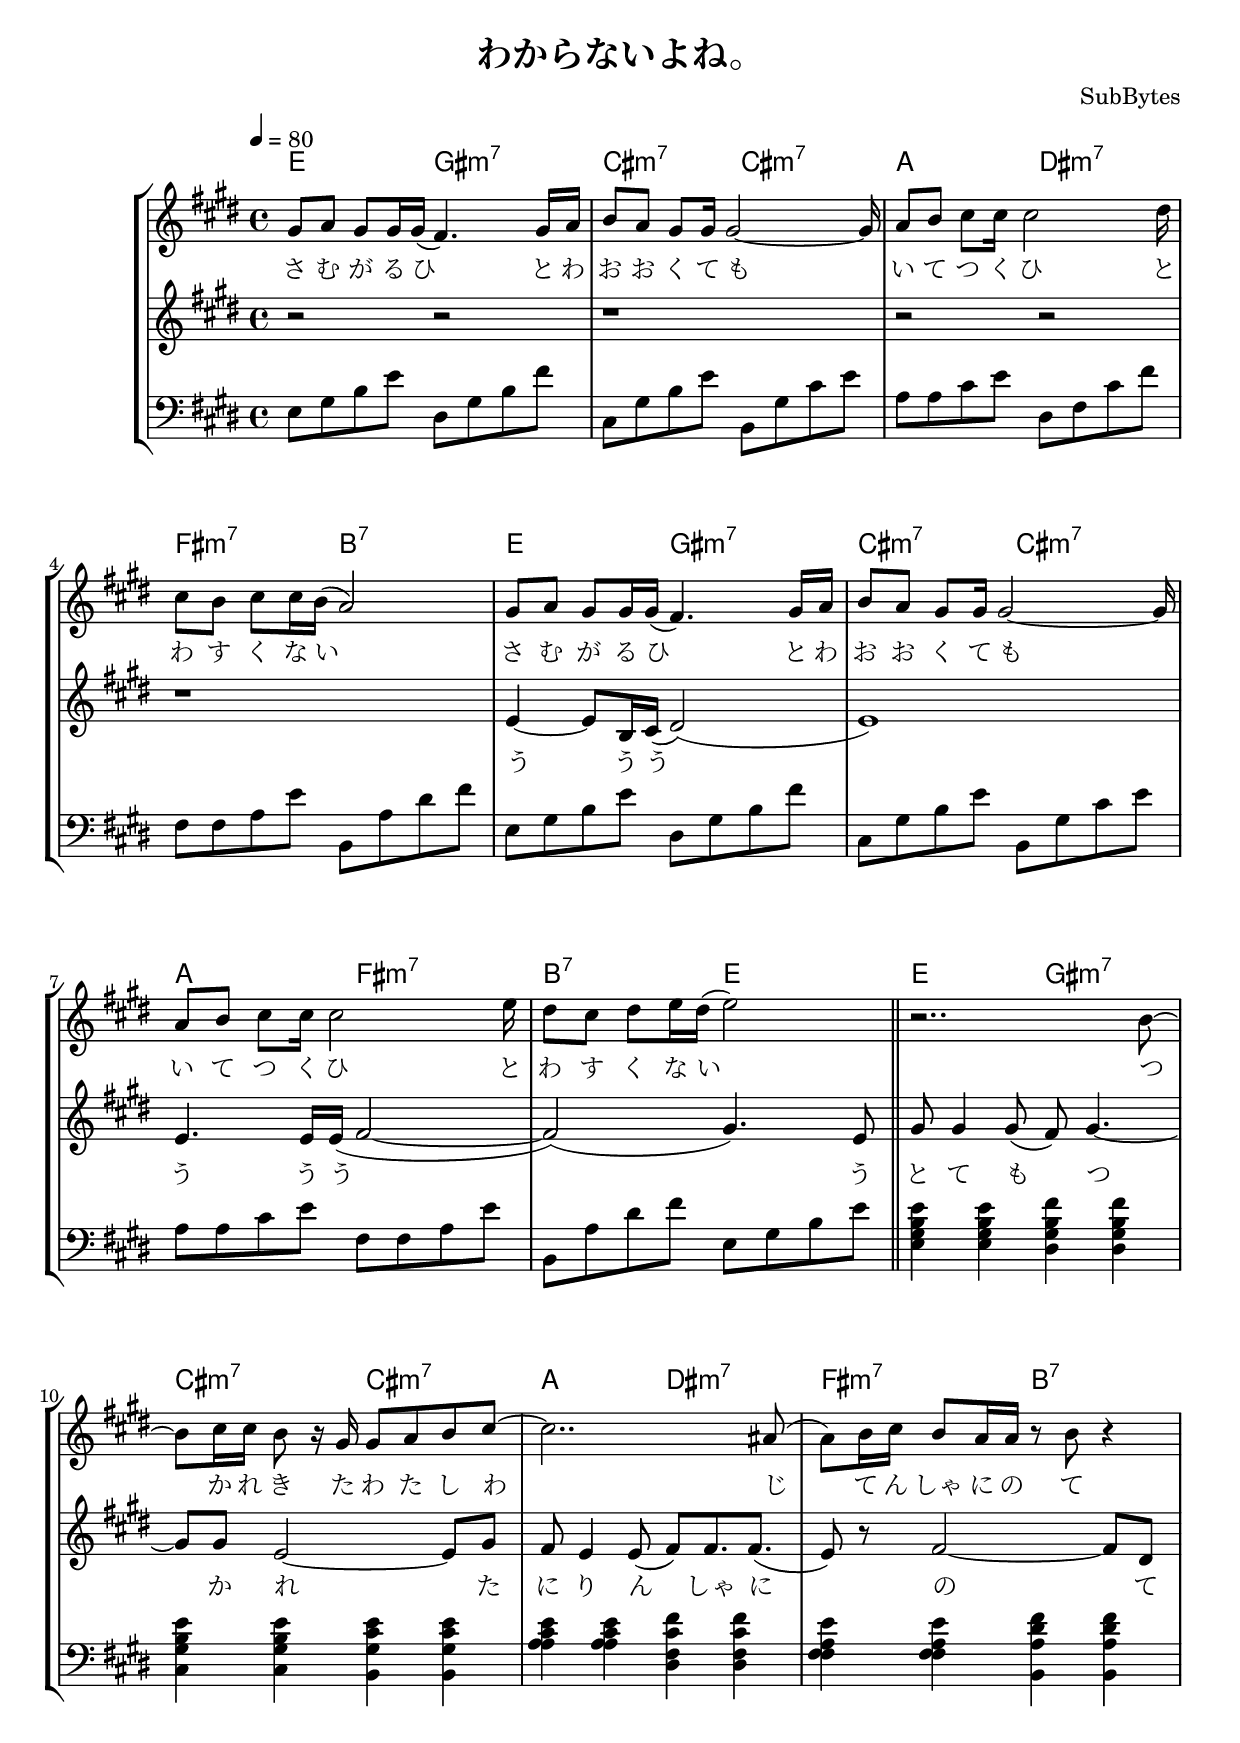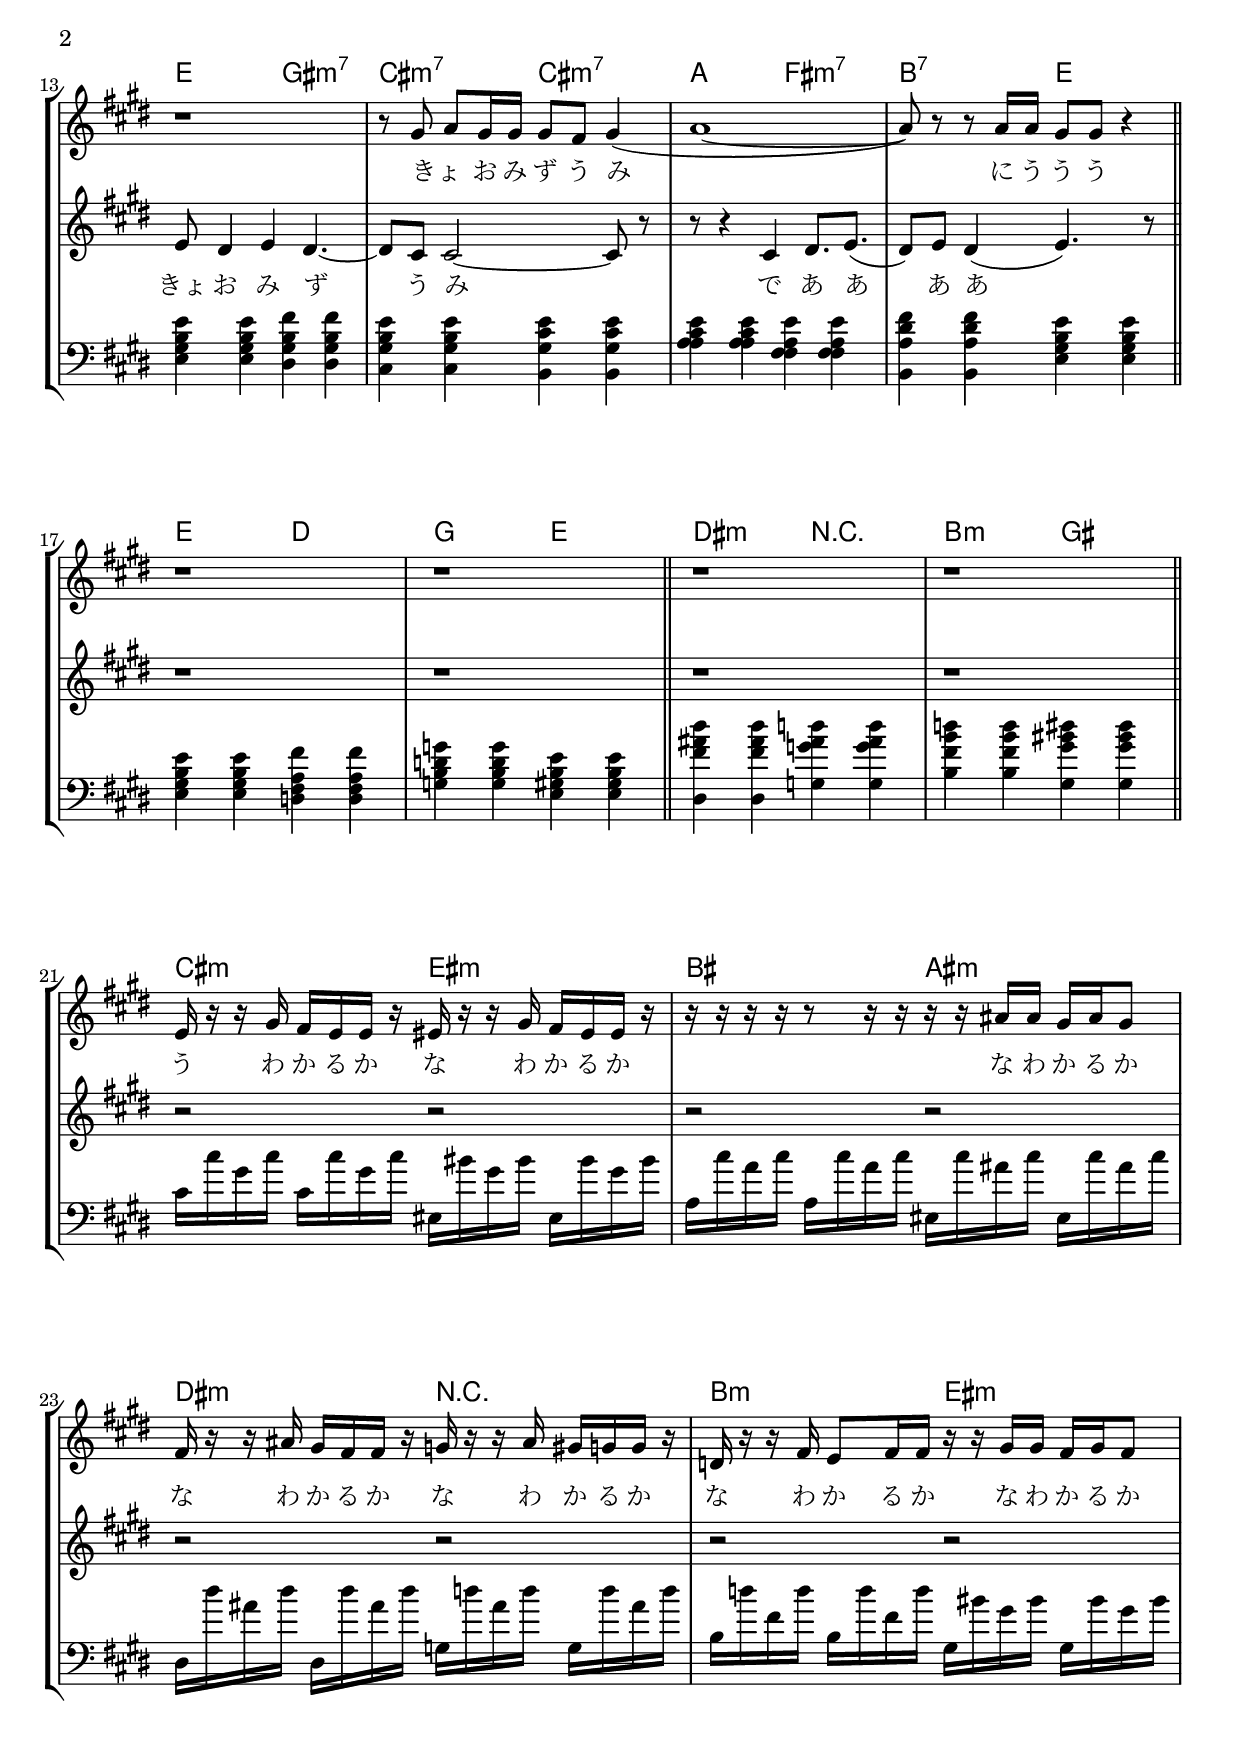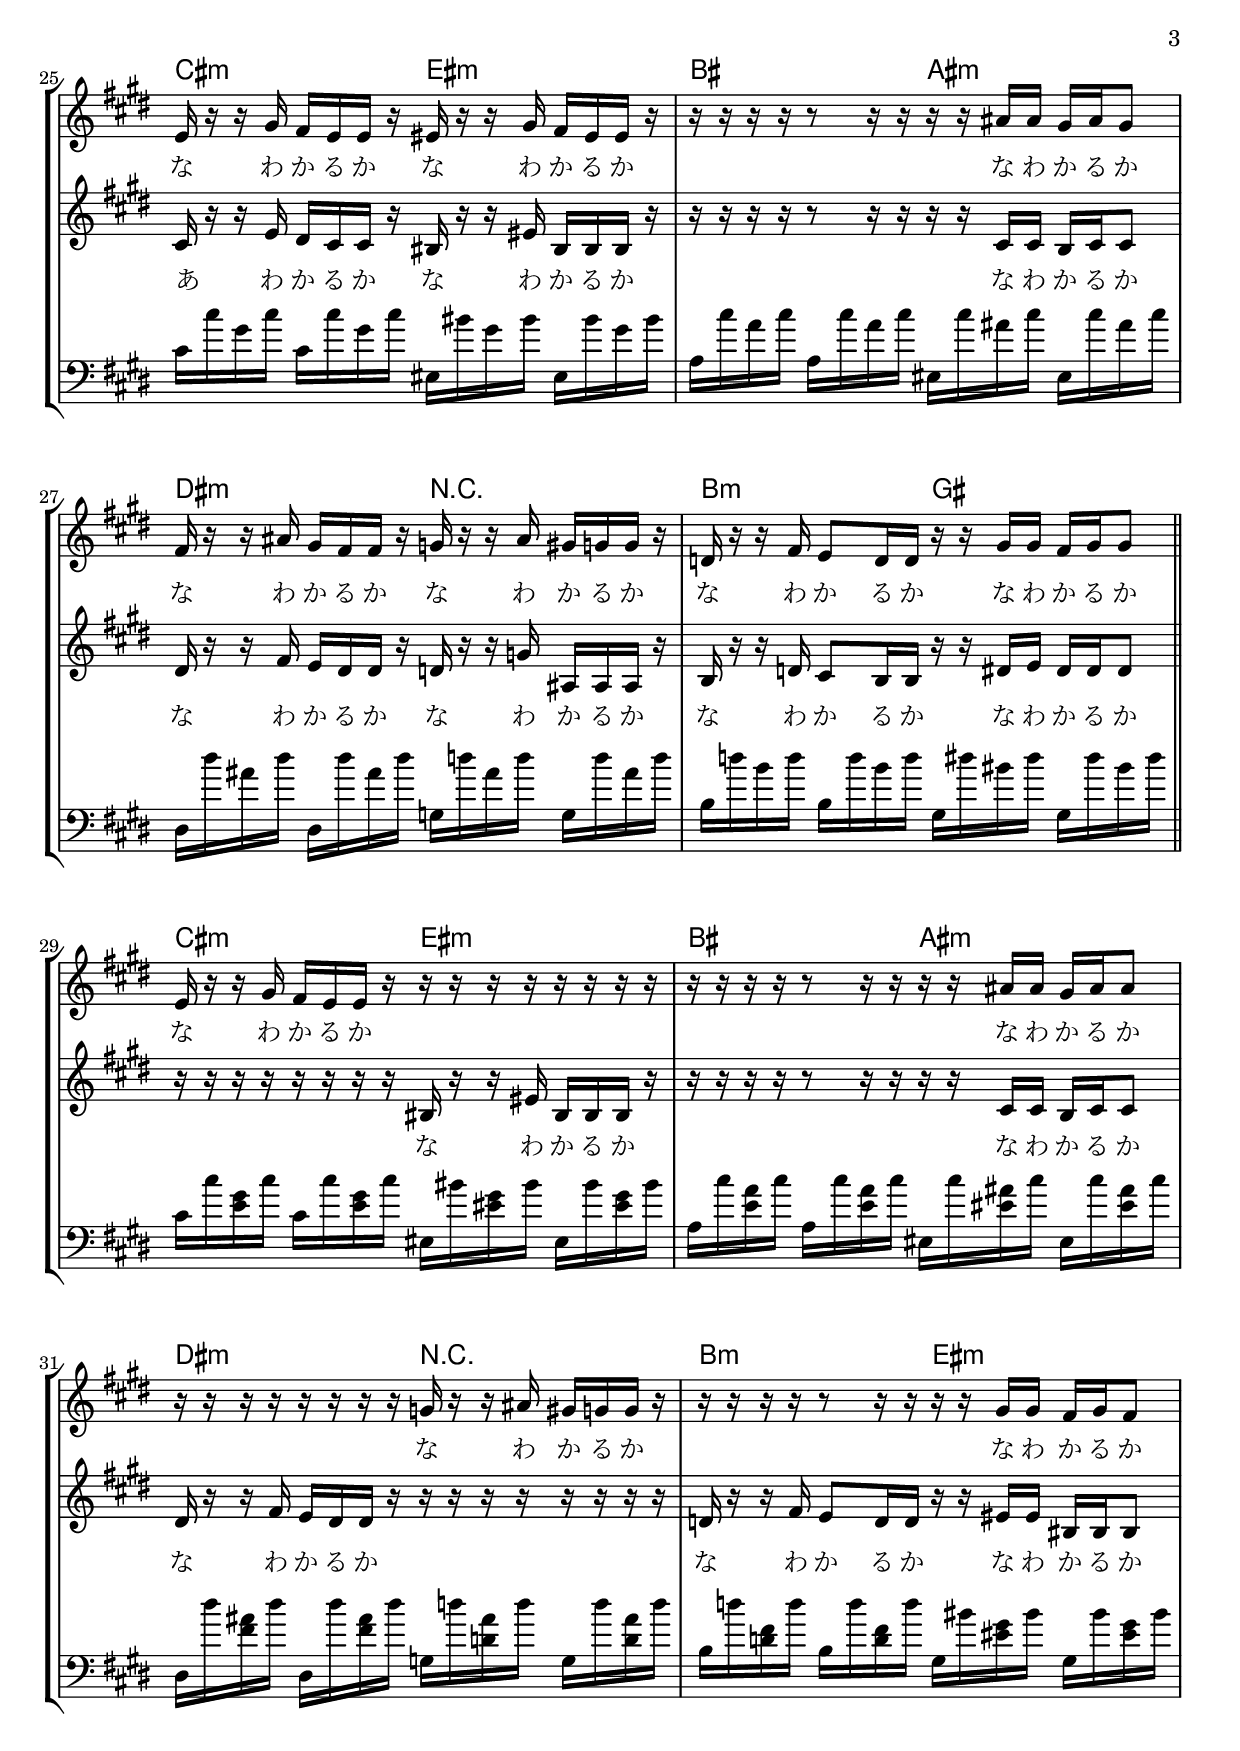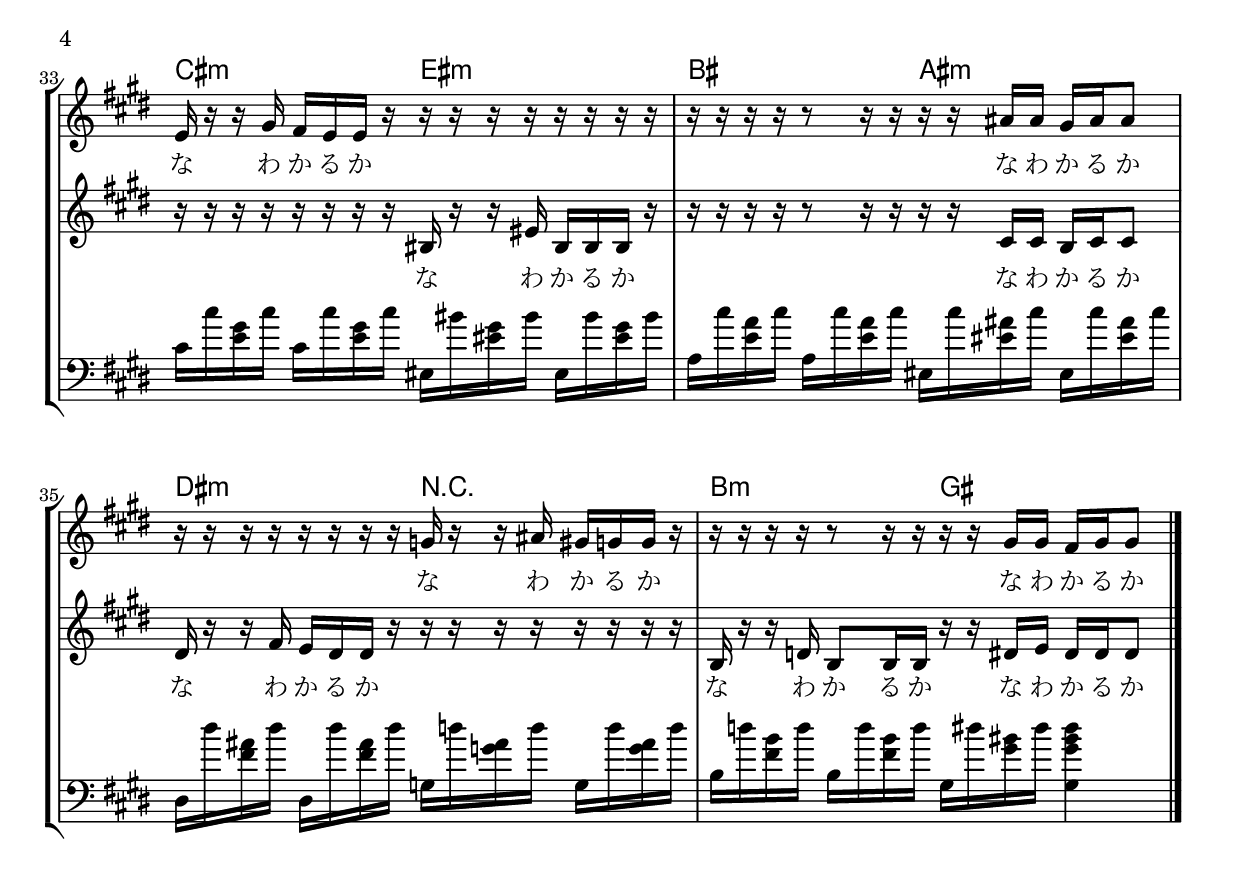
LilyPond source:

\version "2.12.1"

\header {
	title = \markup {わからないよね。}
	composer = \markup \center-column {SubBytes}
}

harmony = \chordmode {
	e2 gis:min7 cis:min7 cis:min7 a dis:min7 fis:min7 b:7 e gis:min7 cis:min7 cis:min7 a fis:min7 b:7 e 

	e gis:min7 cis:min7 cis:min7 a dis:min7 fis:min7 b:7 e gis:min7 cis:min7 cis:min7 a fis:min7 b:7 e 

	e d g e 

	dis:m r b:m gis 

	cis:m eis:m bis ais:m dis:m r b:m eis:m cis:m eis:m bis ais:m dis:m r b:m gis 

	cis:m eis:m bis ais:m dis:m r b:m eis:m cis:m eis:m bis ais:m dis:m r b:m gis 
}

melody = {
	\set Staff.midiInstrument = #"fss0.35"
		\key e \major
	\tempo 4 = 80
gis'8  a'8  gis'8  gis'16  gis'16  (fis'4.)  gis'16  a'16 
	b'8  a'8  gis'8  gis'16  gis'2~gis'16 
	a'8  b'8  cis''8  cis''16  cis''2  dis''16 
	cis''8  b'8  cis''8  cis''16  b'16  (a'2) 
	gis'8  a'8  gis'8  gis'16  gis'16  (fis'4.)  gis'16  a'16 
	b'8  a'8  gis'8  gis'16  gis'2~gis'16 
	a'8  b'8  cis''8  cis''16  cis''2  e''16 
	dis''8  cis''8  dis''8  e''16  dis''16  (e''2)
	\set Staff.midiInstrument = #"fss0.37"
	r2.. b'8~ 
	b'8  cis''16  cis''16  b'8  r16  gis'16  gis'8  a'8  b'8  cis''8~ 
	cis''2..  ais'8 
	(a'8)  b'16  cis''16  b'8  a'16  a'16  r8  b'8  r4~ 
	r1 
	 r8  gis'8  a'8  gis'16  gis'16  gis'8  fis'8  gis'4 
	(a'1~ 
	a'8)  r8  r8  a'16  a'16  gis'8  gis'8  r4
	r1 | r1   
	r1 | r1   
	\set Staff.midiInstrument = #"fss0.31"
	e'16  r16  r16  gis'16  fis'16  e'16  e'16  r16  eis'16  r16  r16  gis'16  fis'16  eis'16  eis'16  r16 
	r16  r16  r16  r16  r8  r16  r16  r16  r16  ais'16  ais'16  gis'16  ais'16  gis'8 
	fis'16  r16  r16  ais'16  gis'16  fis'16  fis'16  r16  g'16  r16  r16  ais'16  gis'16  g'16  g'16  r16 
	d'16  r16  r16  fis'16  e'8  fis'16  fis'16  r16  r16  gis'16  gis'16  fis'16  gis'16  fis'8 
	e'16  r16  r16  gis'16  fis'16  e'16  e'16  r16  eis'16  r16  r16  gis'16  fis'16  eis'16  eis'16  r16 
	r16  r16  r16  r16  r8  r16  r16  r16  r16  ais'16  ais'16  gis'16  ais'16  gis'8 
	fis'16  r16  r16  ais'16  gis'16  fis'16  fis'16  r16  g'16  r16  r16  ais'16  gis'16  g'16  g'16  r16 
	d'16  r16  r16  fis'16  e'8  d'16  d'16  r16  r16  gis'16  gis'16  fis'16  gis'16  gis'8
	\set Staff.midiInstrument = #"fss0.29"
	e'16  r16  r16  gis'16  fis'16  e'16  e'16  r16  r16  r16  r16  r16  r16  r16  r16  r16 
	r16  r16  r16  r16  r8  r16  r16  r16  r16  ais'16  ais'16  gis'16  ais'16  ais'8 
	r16  r16  r16  r16  r16  r16  r16  r16  g'16  r16  r16  ais'16  gis'16  g'16  g'16  r16 
	r16  r16  r16  r16  r8  r16  r16  r16  r16  gis'16  gis'16  fis'16  gis'16  fis'8 
	e'16  r16  r16  gis'16  fis'16  e'16  e'16  r16  r16  r16  r16  r16  r16  r16  r16  r16 
	r16  r16  r16  r16  r8  r16  r16  r16  r16  ais'16  ais'16  gis'16  ais'16  ais'8 
	r16  r16  r16  r16  r16  r16  r16  r16  g'16  r16  r16  ais'16  gis'16  g'16  g'16  r16 
	r16  r16  r16  r16  r8  r16  r16  r16  r16  gis'16  gis'16  fis'16  gis'16  gis'8
	\bar "|."
}

words = \lyricmode {
	さ  む  が  る  ひ  と  わ  お  お  く  て  も  い  て  つ  く  ひ  と  わ  す  く  な  い  さ  む  が  る  ひ  と  わ  お  お  く  て  も  い  て  つ  く  ひ  と  わ  す  く  な  い  
	つ  か  れ  き  た  わ  た  し  わ  じ  て  ん  しゃ  に  の  て  きょ  お  み  ず  う  み  に  う  う  う  う  
	
	
	わ  か  る  か  な  わ  か  る  か  な  わ  か  る  か  な  わ  か  る  か  な  わ  か  る  か  な  わ  か  る  か  な  わ  か  る  か  な  わ  か  る  か  な  わ  か  る  か  な  わ  か  る  か  な  わ  か  る  か  な  わ  か  る  か  な  わ  か  る  か  な  わ  か  る  か  な  
	わ  か  る  か  な  わ  か  る  か  な  わ  か  る  か  な  わ  か  る  か  な  わ  か  る  か  な  わ  か  る  か  な  わ  か  る  か  な  わ  か  る  か  な  
}

secondmelody = {
	\set Staff.midiInstrument = #"fss0.29"
		\key e \major
	\tempo 4 = 80
r2  r2 
	r1 
	r2  r2~ 
	r1 
	 e'4  e'8  b16  cis'16  (dis'2) 
	(e'1) 
	e'4.  e'16  e'16  (fis'2~ 
	fis'2)  (gis'4.)  	\set Staff.midiInstrument = #"Celesta"
	e'8 
	gis'8  gis'4  gis'8  (fis'8)  gis'4.~ 
	gis'8  gis'8  e'2~e'8  gis'8 
	fis'8  e'4  e'8  (fis'8)  fis'8.  fis'8. 
	(e'8)  r8  fis'2~fis'8  dis'8 
	e'8  dis'4  e'4  dis'4.~ 
	dis'8  cis'8  cis'2~cis'8  r8 
	r8  r4  cis'4  dis'8.  e'8. 
	(dis'8)  e'8  dis'4  (e'4.)  	r8 	r1 | r1   
	r1 | r1   
	\set Staff.midiInstrument = #"mmi0.38"
	r2  r2~ 
	r2  r2 
	r2  r2 
	r2  r2 
	cis'16  r16  r16  e'16  dis'16  cis'16  cis'16  r16  bis16  r16  r16  eis'16  bis16  bis16  bis16  r16 
	r16  r16  r16  r16  r8  r16  r16  r16  r16  cis'16  cis'16  b16  cis'16  cis'8 
	dis'16  r16  r16  fis'16  e'16  dis'16  dis'16  r16  d'16  r16  r16  g'16  ais16  ais16  ais16  r16 
	b16  r16  r16  d'16  cis'8  b16  b16  r16  r16  dis'16  e'16  dis'16  dis'16  dis'8
	\set Staff.midiInstrument = #"mmi0.38"
	r16  r16  r16  r16  r16  r16  r16  r16  bis16  r16  r16  eis'16  bis16  bis16  bis16  r16 
	r16  r16  r16  r16  r8  r16  r16  r16  r16  cis'16  cis'16  b16  cis'16  cis'8 
	dis'16  r16  r16  fis'16  e'16  dis'16  dis'16  r16  r16  r16  r16  r16  r16  r16  r16  r16 
	d'16  r16  r16  fis'16  e'8  d'16  d'16  r16  r16  eis'16  eis'16  bis16  bis16  bis8 
	r16  r16  r16  r16  r16  r16  r16  r16  bis16  r16  r16  eis'16  bis16  bis16  bis16  r16 
	r16  r16  r16  r16  r8  r16  r16  r16  r16  cis'16  cis'16  b16  cis'16  cis'8 
	dis'16  r16  r16  fis'16  e'16  dis'16  dis'16  r16  r16  r16  r16  r16  r16  r16  r16  r16 
	b16  r16  r16  d'16  b8  b16  b16  r16  r16  dis'16  e'16  dis'16  dis'16  dis'8
	\bar "|."
}

secondwords = \lyricmode {
	う  う  う  う  う  う  う  
	と  て  も  つ  か  れ  た  に  り  ん  しゃ  に  の  て  きょ  お  み  ず  う  み  で  あ  あ  あ  あ  あ  
	
	
	わ  か  る  か  な  わ  か  る  か  な  わ  か  る  か  な  わ  か  る  か  な  わ  か  る  か  な  わ  か  る  か  な  わ  か  る  か  な  
	わ  か  る  か  な  わ  か  る  か  な  わ  か  る  か  な  わ  か  る  か  な  わ  か  る  か  な  わ  か  る  か  な  わ  か  る  か  な  わ  か  る  か  な  わ  か  る  か  な  わ  か  る  か  な  
}

tempochange = {
	\tempo 4 = 80
	r1 | r1 | r1 | r1 | r1 | r1 | r1 | r1 \bar "||"
	\tempo 4 = 80
	r1 | r1 | r1 | r1 | r1 | r1 | r1 | r1 \bar "||"
	\tempo 4 = 80
	r1 | r1 \bar "||"
	\tempo 4 = 80
	r1 | r1 \bar "||"
	\tempo 4 = 80
	r1 | r1 | r1 | r1 | r1 | r1 | r1 | r1 \bar "||"
	\tempo 4 = 80
	r1 | r1 | r1 | r1 | r1 | r1 | r1 | r1 \bar "|."
}

mainacc = {
	\clef bass
	\set Staff.midiInstrument = #"Electric Grand"
	\key e \major
	\tempo 4 = 80
	e8 gis8 b8 e'8
	dis8 gis8 b8 fis'8
	cis8 gis8 b8 e'8
	b,8 gis8 cis'8 e'8
	a8 a8 cis'8 e'8
	dis8 fis8 cis'8 fis'8
	fis8 fis8 a8 e'8
	b,8 a8 dis'8 fis'8
	e8 gis8 b8 e'8
	dis8 gis8 b8 fis'8
	cis8 gis8 b8 e'8
	b,8 gis8 cis'8 e'8
	a8 a8 cis'8 e'8
	fis8 fis8 a8 e'8
	b,8 a8 dis'8 fis'8
	e8 gis8 b8 e'8
	\bar "||"

	\set Staff.midiInstrument = #"Electric Grand"
	<e gis b e'>4 <e gis b e'>4
	<dis gis b fis'>4 <dis gis b fis'>4
	<cis gis b e'>4 <cis gis b e'>4
	<b, gis cis' e'>4 <b, gis cis' e'>4
	<a a cis' e'>4 <a a cis' e'>4
	<dis fis cis' fis'>4 <dis fis cis' fis'>4
	<fis fis a e'>4 <fis fis a e'>4
	<b, a dis' fis'>4 <b, a dis' fis'>4
	<e gis b e'>4 <e gis b e'>4
	<dis gis b fis'>4 <dis gis b fis'>4
	<cis gis b e'>4 <cis gis b e'>4
	<b, gis cis' e'>4 <b, gis cis' e'>4
	<a a cis' e'>4 <a a cis' e'>4
	<fis fis a e'>4 <fis fis a e'>4
	<b, a dis' fis'>4 <b, a dis' fis'>4
	<e gis b e'>4 <e gis b e'>4
	\bar "||"

	\set Staff.midiInstrument = #"Electric Grand"
	<e gis b e'>4 <e gis b e'>4
	<d fis a fis'>4 <d fis a fis'>4
	<g b d' g'>4 <g b d' g'>4
	<e gis b e'>4 <e gis b e'>4
	\bar "||"

	\set Staff.midiInstrument = #"Electric Grand"
	<dis fis' ais' dis''>4 <dis fis' ais' dis''>4
	<g g' ais' d''>4 <g g' ais' d''>4
	<b fis' b' d''>4 <b fis' b' d''>4
	<gis gis' bis' dis''>4 <gis gis' bis' dis''>4
	\bar "||"

	\set Staff.midiInstrument = #"Electric Grand"
	cis'16 cis'' gis' cis'' cis' cis'' gis' cis''
	eis16 bis' gis' bis' eis bis' gis' bis'
	a16 cis'' a' cis'' a cis'' a' cis''
	eis16 cis'' ais' cis'' eis cis'' ais' cis''
	dis16 dis'' ais' dis'' dis dis'' ais' dis''
	g16 d'' ais' d'' g d'' ais' d''
	b16 d'' fis' d'' b d'' fis' d''
	gis16 bis' gis' bis' gis bis' gis' bis'
	cis'16 cis'' gis' cis'' cis' cis'' gis' cis''
	eis16 bis' gis' bis' eis bis' gis' bis'
	a16 cis'' a' cis'' a cis'' a' cis''
	eis16 cis'' ais' cis'' eis cis'' ais' cis''
	dis16 dis'' ais' dis'' dis dis'' ais' dis''
	g16 d'' ais' d'' g d'' ais' d''
	b16 d'' b' d'' b d'' b' d''
	gis16 dis'' bis' dis'' gis dis'' bis' dis''
	\bar "||"

	\set Staff.midiInstrument = #"Electric Grand"
	cis'16 cis'' <e' gis'> cis'' cis' cis'' <e' gis'> cis''
	eis16 bis' <eis' gis'> bis' eis bis' <eis' gis'> bis'
	a16 cis'' <e' a'> cis'' a cis'' <e' a'> cis''
	eis16 cis'' <eis' ais'> cis'' eis cis'' <eis' ais'> cis''
	dis16 dis'' <fis' ais'> dis'' dis dis'' <fis' ais'> dis''
	g16 d'' <d' ais'> d'' g d'' <d' ais'> d''
	b16 d'' <d' fis'> d'' b d'' <d' fis'> d''
	gis16 bis' <eis' gis'> bis' gis bis' <eis' gis'> bis'
	cis'16 cis'' <e' gis'> cis'' cis' cis'' <e' gis'> cis''
	eis16 bis' <eis' gis'> bis' eis bis' <eis' gis'> bis'
	a16 cis'' <e' a'> cis'' a cis'' <e' a'> cis''
	eis16 cis'' <eis' ais'> cis'' eis cis'' <eis' ais'> cis''
	dis16 dis'' <fis' ais'> dis'' dis dis'' <fis' ais'> dis''
	g16 d'' <g' ais'> d'' g d'' <g' ais'> d''
	b16 d'' <fis' b'> d'' b d'' <fis' b'> d''
	gis16 dis'' <gis' bis'> dis'' <gis gis' bis' dis''>4
	\bar "|."
}

subacc = {
	\clef bass
	\set Staff.midiInstrument = #"Trombone"
	\key e \major
	\tempo 4 = 80
	e4.e8
	dis4.dis8
	cis4.cis8
	b,4.b,8
	a4.a8
	dis4.dis8
	fis4.fis8
	b,4.b,8
	e4.e8
	dis4.dis8
	cis4.cis8
	b,4.b,8
	a4.a8
	fis4.fis8
	b,4.b,8
	e4.e8
	\bar "||"

	\set Staff.midiInstrument = #"Trombone"
	e4 e4
	dis4 dis4
	cis4 cis4
	b,4 b,4
	a4 a4
	dis4 dis4
	fis4 fis4
	b,4 b,4
	e4 e4
	dis4 dis4
	cis4 cis4
	b,4 b,4
	a4 a4
	fis4 fis4
	b,4 b,4
	e4 e4
	\bar "||"

	\set Staff.midiInstrument = #"Celesta"
	e8 gis8 b8 e'8
	d8 fis8 a8 fis'8
	g8 b8 d'8 g'8
	e8 gis8 b8 e'8
	\bar "||"

	\set Staff.midiInstrument = #"Celesta"
	dis16 fis' ais' dis'' dis'' ais' fis' dis
	g16 g' ais' d'' d'' ais' g' g
	b16 fis' b' d'' d'' b' fis' b
	gis16 gis' bis' dis'' dis'' bis' gis' gis
	\bar "||"

	\set Staff.midiInstrument = #"Celesta"
	<cis' cis''>16 e' gis' e' <cis' cis''> e' gis' e'
	<eis bis'>16 eis' gis' eis' <eis bis'> eis' gis' eis'
	<a cis''>16 e' a' e' <a cis''> e' a' e'
	<eis cis''>16 eis' ais' eis' <eis cis''> eis' ais' eis'
	<dis dis''>16 fis' ais' fis' <dis dis''> fis' ais' fis'
	<g d''>16 d' ais' d' <g d''> d' ais' d'
	<b d''>16 d' fis' d' <b d''> d' fis' d'
	<gis bis'>16 eis' gis' eis' <gis bis'> eis' gis' eis'
	<cis' cis''>16 e' gis' e' <cis' cis''> e' gis' e'
	<eis bis'>16 eis' gis' eis' <eis bis'> eis' gis' eis'
	<a cis''>16 e' a' e' <a cis''> e' a' e'
	<eis cis''>16 eis' ais' eis' <eis cis''> eis' ais' eis'
	<dis dis''>16 fis' ais' fis' <dis dis''> fis' ais' fis'
	<g d''>16 g' ais' g' <g d''> g' ais' g'
	<b d''>16 fis' b' fis' <b d''> fis' b' fis'
	<gis dis''>16 gis' bis' gis' <gis dis''> gis' bis' gis'
	\bar "||"

	\set Staff.midiInstrument = #"Celesta"
	<cis' gis' cis''>16 e'16 <gis' cis''>16 e'16   <cis' gis' cis''>16 e'16 <gis' cis''>16 e'16
	<eis gis' bis'>16 eis'16 <gis' bis'>16 eis'16   <eis gis' bis'>16 eis'16 <gis' bis'>16 eis'16
	<a a' cis''>16 e'16 <a' cis''>16 e'16   <a a' cis''>16 e'16 <a' cis''>16 e'16
	<eis ais' cis''>16 eis'16 <ais' cis''>16 eis'16   <eis ais' cis''>16 eis'16 <ais' cis''>16 eis'16
	<dis ais' dis''>16 fis'16 <ais' dis''>16 fis'16   <dis ais' dis''>16 fis'16 <ais' dis''>16 fis'16
	<g ais' d''>16 d'16 <ais' d''>16 d'16   <g ais' d''>16 d'16 <ais' d''>16 d'16
	<b fis' d''>16 d'16 <fis' d''>16 d'16   <b fis' d''>16 d'16 <fis' d''>16 d'16
	<gis gis' bis'>16 eis'16 <gis' bis'>16 eis'16   <gis gis' bis'>16 eis'16 <gis' bis'>16 eis'16
	<cis' gis' cis''>16 e'16 <gis' cis''>16 e'16   <cis' gis' cis''>16 e'16 <gis' cis''>16 e'16
	<eis gis' bis'>16 eis'16 <gis' bis'>16 eis'16   <eis gis' bis'>16 eis'16 <gis' bis'>16 eis'16
	<a a' cis''>16 e'16 <a' cis''>16 e'16   <a a' cis''>16 e'16 <a' cis''>16 e'16
	<eis ais' cis''>16 eis'16 <ais' cis''>16 eis'16   <eis ais' cis''>16 eis'16 <ais' cis''>16 eis'16
	<dis ais' dis''>16 fis'16 <ais' dis''>16 fis'16   <dis ais' dis''>16 fis'16 <ais' dis''>16 fis'16
	<g ais' d''>16 g'16 <ais' d''>16 g'16   <g ais' d''>16 g'16 <ais' d''>16 g'16
	<b b' d''>16 fis'16 <b' d''>16 fis'16   <b b' d''>16 fis'16 <b' d''>16 fis'16
	<gis gis' bis' dis''>8 <gis gis' bis' dis''>8 <gis gis' bis' dis''>4
	\bar "|."
}

percA = {
	\drummode {
	r1 |r1 |r1 |r1 |r1 |r1 |r1 |r1 \bar "||"
	r1 |r1 |r1 |r1 |r1 |r1 |r1 |r1 \bar "||"
	r1 |r1 \bar "||"
	r1 |r1 \bar "||"
	r1 |r1 |r1 |r1 |r1 |r1 |r1 |r1 \bar "||"
	r1 |r1 |r1 |r1 |r1 |r1 |r1 |r1 \bar "|."
	}
}

percB = {
	\drummode {
	r1 |r1 |r1 |r1 |r1 |r1 |r1 |r1 \bar "||"
	r1 |r1 |r1 |r1 |r1 |r1 |r1 |r1 \bar "||"
	r1 |r1 \bar "||"
	r1 |r1 \bar "||"
	r1 |r1 |r1 |r1 |r1 |r1 |r1 |r1 \bar "||"
	r1 |r1 |r1 |r1 |r1 |r1 |r1 |r1 \bar "|."
	}
}

percC = {
	\drummode {
	r1 |r1 |r1 |r1 |r1 |r1 |r1 |r1 \bar "||"
	r1 |r1 |r1 |r1 |r1 |r1 |r1 |r1 \bar "||"
	r1 |r1 \bar "||"
	r1 |r1 \bar "||"
	r1 |r1 |r1 |r1 |r1 |r1 |r1 |r1 \bar "||"
	r1 |r1 |r1 |r1 |r1 |r1 |r1 |r1 \bar "|."
	}
}

percD = {
	\drummode {
	r1 |r1 |r1 |r1 |r1 |r1 |r1 |r1 \bar "||"
	r1 |r1 |r1 |r1 |r1 |r1 |r1 |r1 \bar "||"
	r1 |r1 \bar "||"
	r1 |r1 \bar "||"
	r1 |r1 |r1 |r1 |r1 |r1 |r1 |r1 \bar "||"
	r1 |r1 |r1 |r1 |r1 |r1 |r1 |r1 \bar "|."
	}
}

percE = {
	\drummode {
	r1 |r1 |r1 |r1 |r1 |r1 |r1 |r1 \bar "||"
	r1 |r1 |r1 |r1 |r1 |r1 |r1 |r1 \bar "||"
	r1 |r1 \bar "||"
	r1 |r1 \bar "||"
	r1 |r1 |r1 |r1 |r1 |r1 |r1 |r1 \bar "||"
	r1 |r1 |r1 |r1 |r1 |r1 |r1 |r1 \bar "|."
	}
}

\score {
	<<
		\new StaffGroup <<
			\new ChordNames {\harmony}
			\new Voice = "melody" {\melody}
			\new Lyrics \lyricsto "melody" \words
			\new Voice = "secondmelody" {\secondmelody}
			\new Lyrics \lyricsto "secondmelody" \secondwords
			\new Staff = "mainacc" {\mainacc}
		>>
	>>
	\layout { }
}
